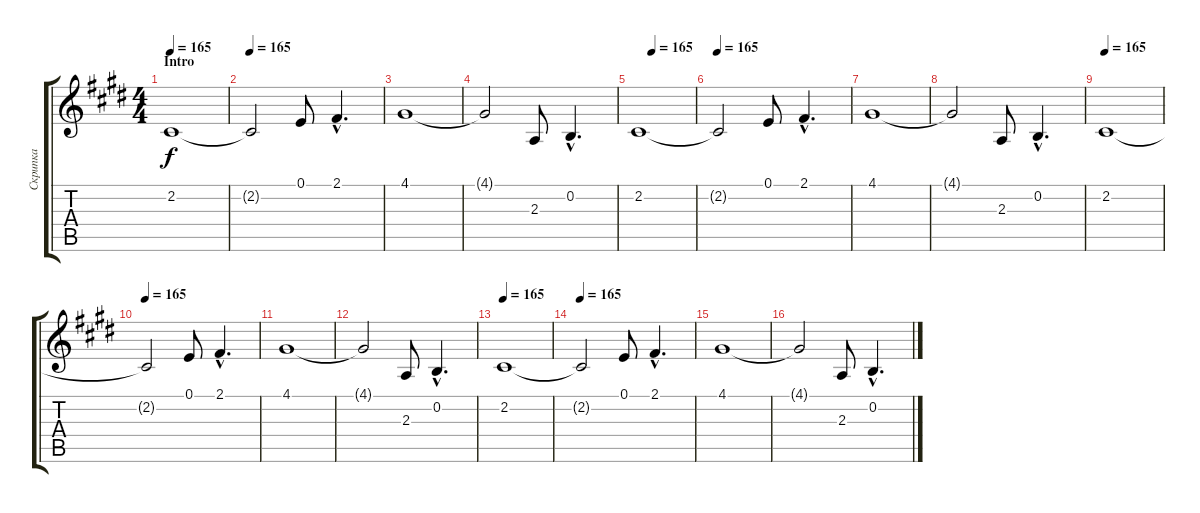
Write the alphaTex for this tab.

\track ("Скрипка" "Скрипка") {instrument stringensemble1}
\staff {score tabs}
\tuning (E4 B3 G3 D3 A2 E2) {hide}
\ts (4 4)
\section ("" "Intro")
\tempo 165
\clef g2
\ks e
2.2.1{dy f instrument stringensemble1} |
\tempo 165
2.2{t}.2 0.1.8 2.1{hac}.4{d} |
4.1.1 |
4.1{t}.2 2.3.8 0.2{hac}.4{d} |
\tempo (165 0.25)
2.2.1 |
\tempo 165
2.2{t}.2 0.1.8 2.1{hac}.4{d} |
4.1.1 |
4.1{t}.2 2.3.8 0.2{hac}.4{d} |
\tempo 165
2.2.1 |
\tempo 165
2.2{t}.2 0.1.8 2.1{hac}.4{d} |
4.1.1 |
4.1{t}.2 2.3.8 0.2{hac}.4{d} |
\tempo 165
2.2.1 |
\tempo 165
2.2{t}.2 0.1.8 2.1{hac}.4{d} |
4.1.1 |
4.1{t}.2 2.3.8 0.2{hac}.4{d}
